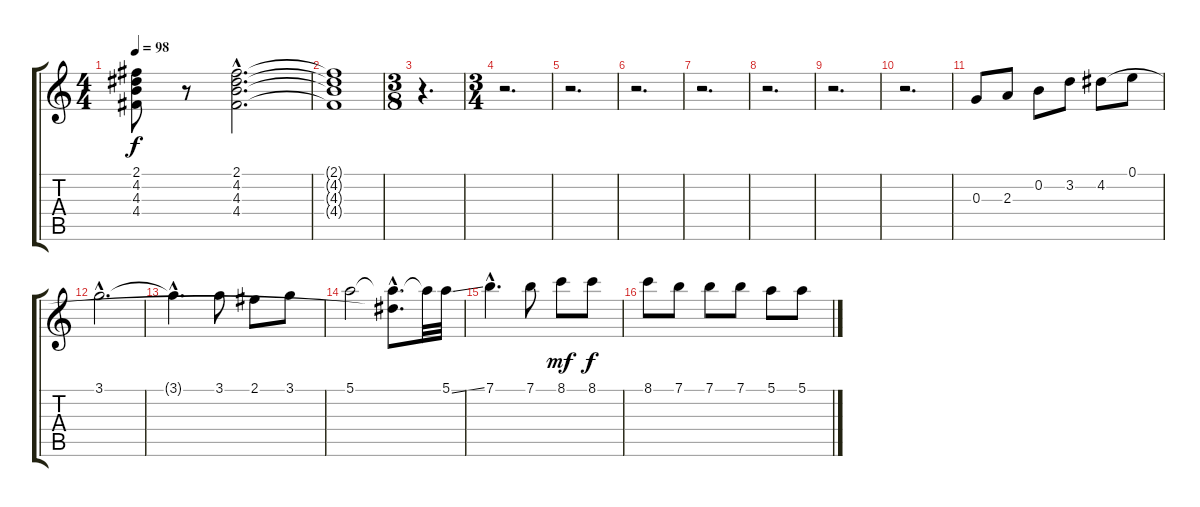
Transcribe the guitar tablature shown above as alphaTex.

\track "" {instrument overdrivenguitar}
\staff {score tabs}
\tuning (E4 B3 G3 D3 A2 E2) {hide}
\ts (4 4)
\tempo 98
\clef g2
\ks c
(2.1 4.2 4.3 4.4).8{dy f} r.8 (2.1{hac} 4.2{hac} 4.3{hac} 4.4{hac}).2{d} |
(2.1{t} 4.2{t} 4.3{t} 4.4{t}).1 |
\ts (3 8)
r.4{d} |
\ts (3 4)
r.2{d} |
r.2{d} |
r.2{d} |
r.2{d} |
r.2{d} |
r.2{d} |
r.2{d} |
0.3.8 2.3.8 0.2.8 3.2.8 4.2.8 0.1.8 |
3.1{hac}.2{d} |
3.1{hac t}.4{d} 3.1.8 2.1.8 3.1.8 |
5.1.2 (5.1{hac t} 4.2{hac t}).8{d} 5.1{t}.32 5.1{ss}.32 |
7.1{hac}.4{d} 7.1.8 8.1.8{dy mf} 8.1.8{dy f} |
8.1.8 7.1.8 7.1.8 7.1.8 5.1.8 5.1.8
